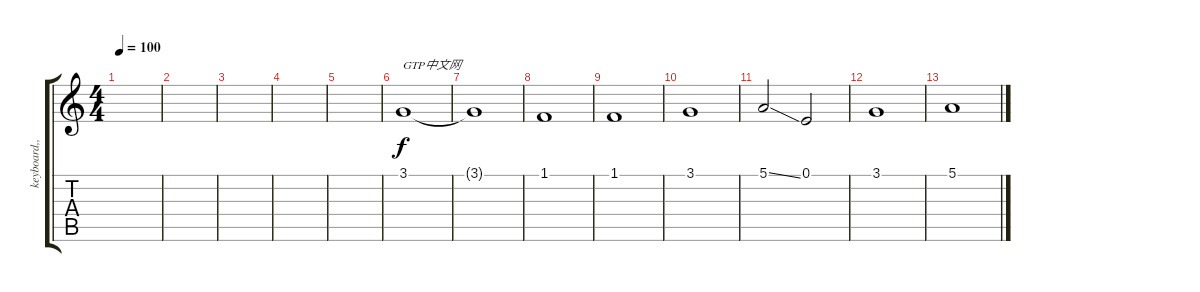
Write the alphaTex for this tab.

\track ("keyboard,,," "keyboard,,") {instrument lead6voice}
\staff {score tabs}
\tuning (E4 B3 G3 D3 A2 E2) {hide}
\ts (4 4)
\tempo 100
\clef g2
\ks c
|
|
|
|
|
3.1.1{txt "GTP中文网"} |
3.1{t}.1 |
1.1.1 |
1.1.1 |
3.1.1 |
5.1{ss}.2 0.1.2 |
3.1.1 |
5.1.1
